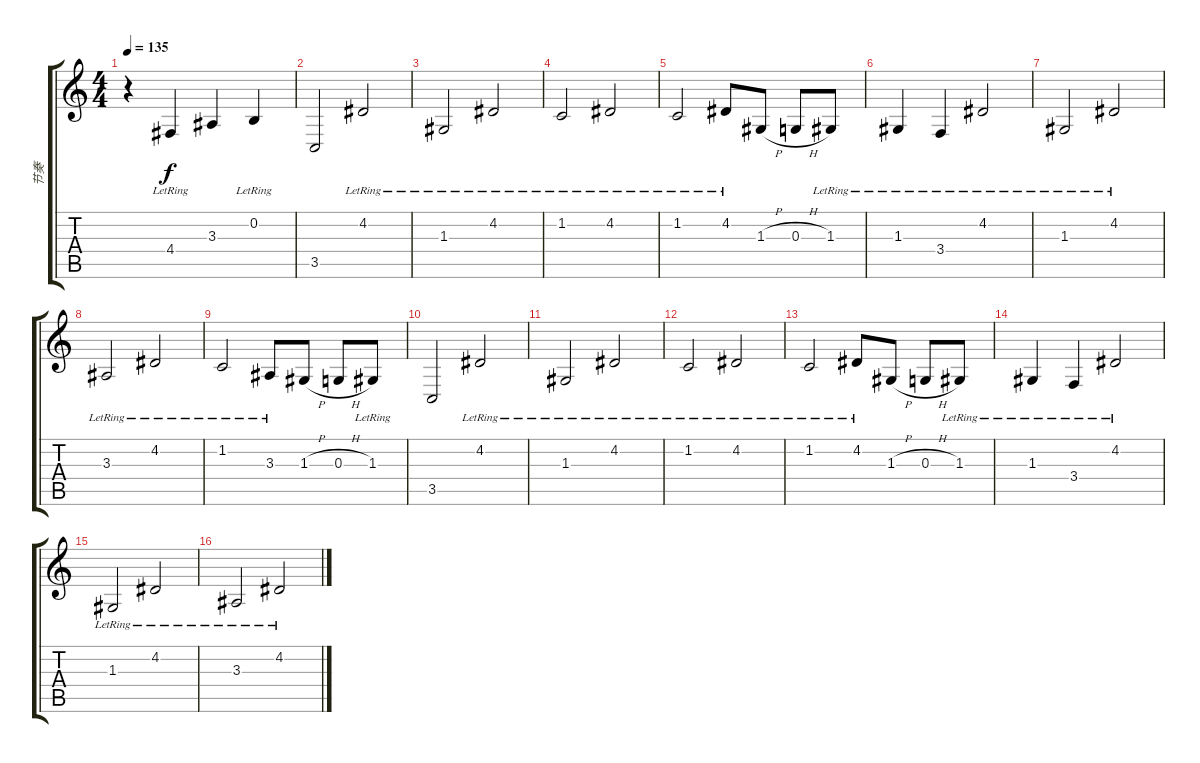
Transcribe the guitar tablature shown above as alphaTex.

\track ("节奏" "节奏") {instrument acousticgrandpiano}
\staff {score tabs}
\tuning (E4 B3 G3 D3 A2 E2) {hide}
\ts (4 4)
\tempo 135
\clef g2
\ks c
r.4{dy f} 4.4{lr}.4 3.3.4 0.2{lr}.4 |
3.5.2 4.2{lr}.2 |
1.3{lr}.2 4.2{lr}.2 |
1.2{lr}.2 4.2{lr}.2 |
1.2{lr}.2 4.2{lr}.8 1.3{h}.8 0.3{h}.8 1.3{lr}.8 |
1.3{lr}.4 3.4{lr}.4 4.2{lr}.2 |
1.3{lr}.2 4.2{lr}.2 |
3.3{lr}.2 4.2{lr}.2 |
1.2{lr}.2 3.3{lr}.8 1.3{h}.8 0.3{h}.8 1.3{lr}.8 |
3.5.2 4.2{lr}.2 |
1.3{lr}.2 4.2{lr}.2 |
1.2{lr}.2 4.2{lr}.2 |
1.2{lr}.2 4.2{lr}.8 1.3{h}.8 0.3{h}.8 1.3{lr}.8 |
1.3{lr}.4 3.4{lr}.4 4.2{lr}.2 |
1.3{lr}.2 4.2{lr}.2 |
3.3{lr}.2 4.2{lr}.2
